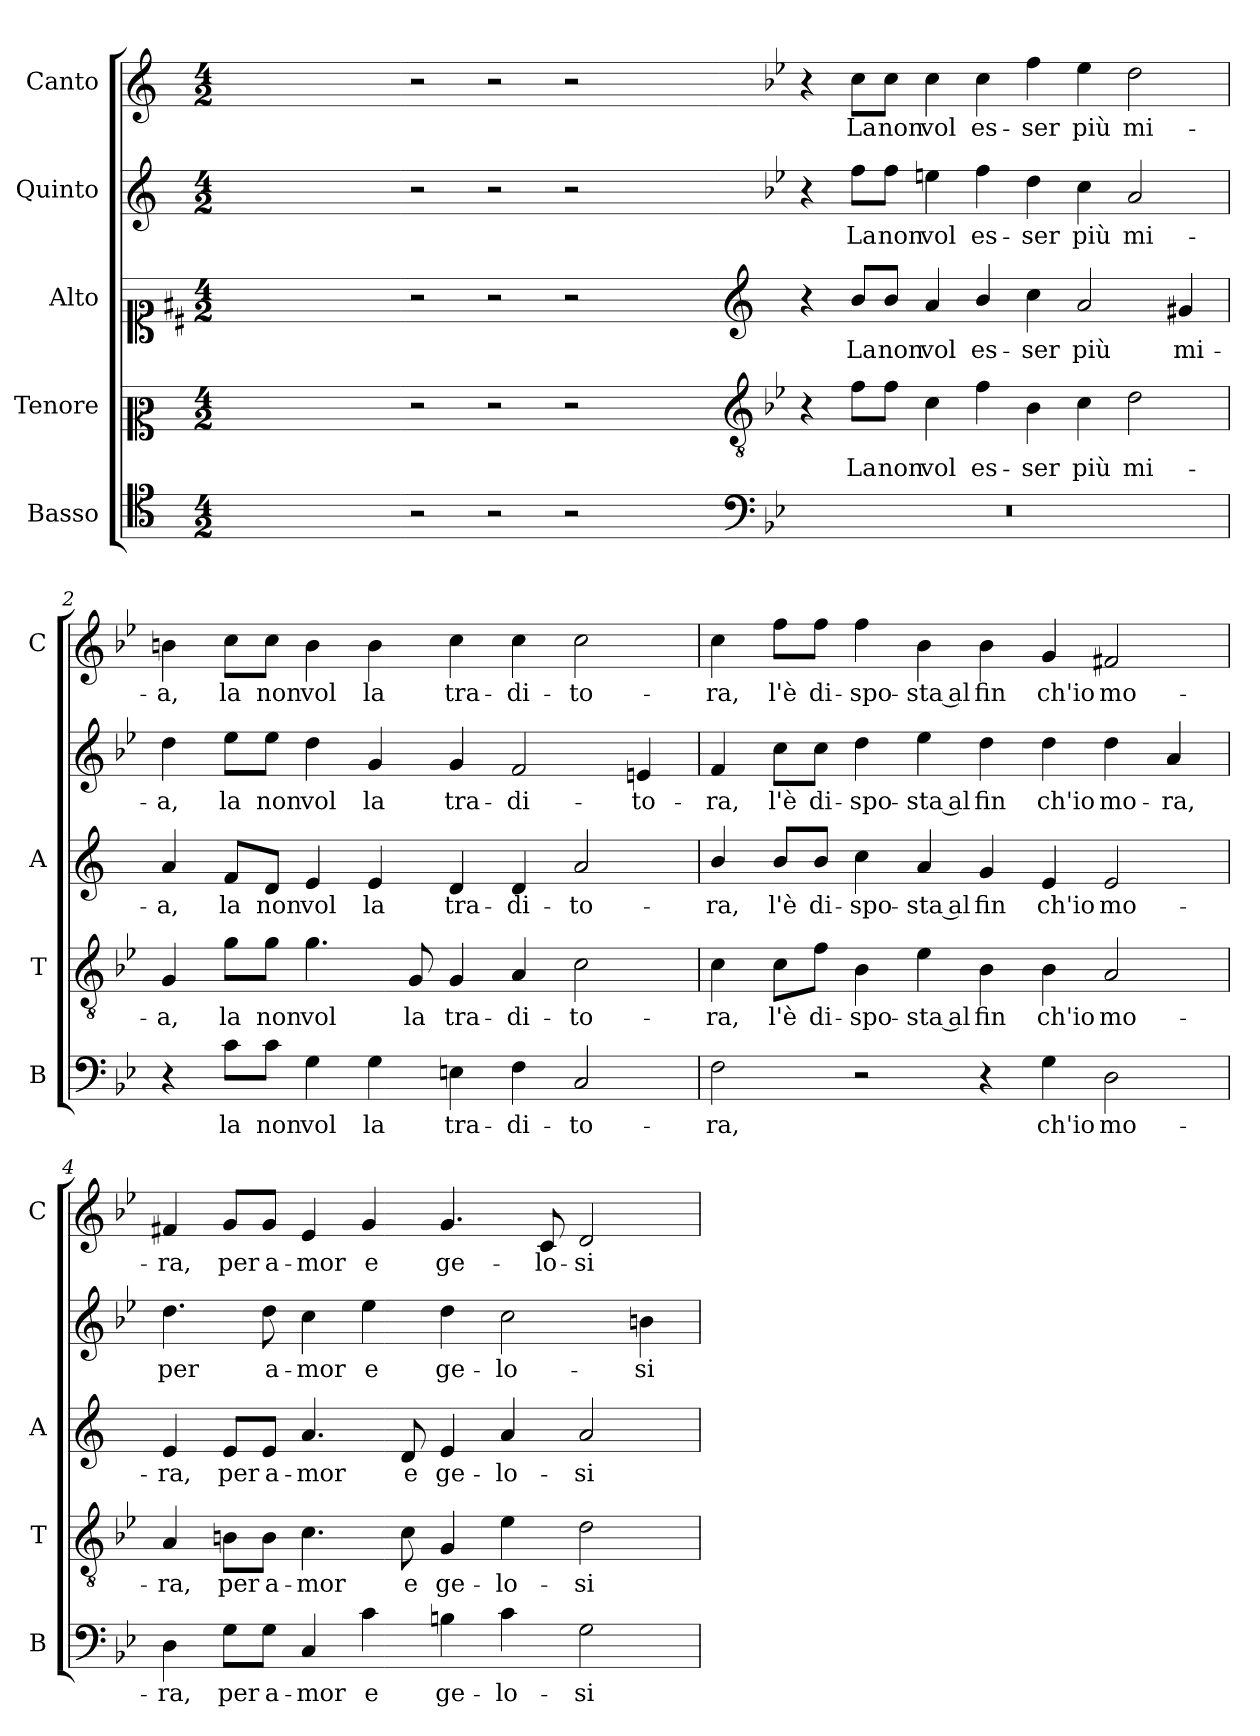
**kern	**text	**kern	**text	**kern	**text	**kern	**text	**kern	**text
*part5	*part5	*part4	*part4	*part3	*part3	*part2	*part2	*part1	*part1
*staff5	*staff5	*staff4	*staff4	*staff3	*staff3	*staff2	*staff2	*staff1	*staff1
*I"Basso	*	*I"Tenore	*	*I"Alto	*	*I"Quinto	*	*I"Canto	*
*I'B	*	*I'T	*	*I'A	*	*	*	*I'C	*
*clefC4	*	*clefC2	*	*clefC1	*	*clefG2	*	*clefG2	*
*	*	*	*	*ITrd1c2	*	*	*	*	*
*k[]	*	*k[]	*	*k[]	*	*k[]	*	*k[]	*
*C:	*	*C:	*	*C:	*	*C:	*	*C:	*
*M4/2	*	*M4/2	*	*M4/2	*	*M4/2	*	*M4/2	*
=	=	=	=	=	=	=	=	=	=
0ryy	.	0ryy	.	0ryy	.	0ryy	.	0ryy	.
=1X-	=1X-	=1X-	=1X-	=1X-	=1X-	=1X-	=1X-	=1X-	=1X-
2r	.	2r	.	2r	.	2r	.	2r	.
2r	.	2r	.	2r	.	2r	.	2r	.
2r	.	2r	.	2r	.	2r	.	2r	.
2ryy	.	2ryy	.	2ryy	.	2ryy	.	2ryy	.
=1-	=1-	=1-	=1-	=1-	=1-	=1-	=1-	=1-	=1-
*clefF4	*	*clefGv2	*	*clefG2	*	*	*	*	*
*k[b-e-]	*	*k[b-e-]	*	*k[b-e-]	*	*k[b-e-]	*	*k[b-e-]	*
*B-:	*	*B-:	*	*B-:	*	*B-:	*	*B-:	*
0r	.	4r	.	4r	.	4r	.	4r	.
!	!	!	!LO:LY:b	!	!LO:LY:b	!	!LO:LY:b	!	!LO:LY:b
.	.	8f\L	La	8a/L	La	8ff\L	La	8cc\L	La
!	!	!	!LO:LY:b	!	!LO:LY:b	!	!LO:LY:b	!	!LO:LY:b
.	.	8f\J	non	8a/J	non	8ff\J	non	8cc\J	non
!	!	!	!LO:LY:b	!	!LO:LY:b	!	!LO:LY:b	!	!LO:LY:b
.	.	4c\	vol	4g/	vol	4een\	vol	4cc\	vol
!	!	!	!LO:LY:b	!	!LO:LY:b	!	!LO:LY:b	!	!LO:LY:b
.	.	4f\	es-	4a/	es-	4ff\	es-	4cc\	es-
!	!	!	!LO:LY:b	!	!LO:LY:b	!	!LO:LY:b	!	!LO:LY:b
.	.	4B-\	-ser	4b-\	-ser	4dd\	-ser	4ff\	-ser
!	!	!	!LO:LY:b	!	!LO:LY:b	!	!LO:LY:b	!	!LO:LY:b
.	.	4c\	più	2g/	più	4cc\	più	4ee-\	più
!	!	!	!LO:LY:b	!	!	!	!LO:LY:b	!	!LO:LY:b
.	.	2d\	mi-	.	.	2a/	mi-	2dd\	mi-
!	!	!	!	!	!LO:LY:b	!	!	!	!
.	.	.	.	4f#X/	mi-	.	.	.	.
=2	=2	=2	=2	=2	=2	=2	=2	=2	=2
!	!	!	!LO:LY:b	!	!LO:LY:b	!	!LO:LY:b	!	!LO:LY:b
4r	.	4G/	-a,	4g/	-a,	4dd\	-a,	4bn\	-a,
!	!LO:LY:b	!	!LO:LY:b	!	!LO:LY:b	!	!LO:LY:b	!	!LO:LY:b
8c\L	la	8g\L	la	8e-/L	la	8ee-\L	la	8cc\L	la
!	!LO:LY:b	!	!LO:LY:b	!	!LO:LY:b	!	!LO:LY:b	!	!LO:LY:b
8c\J	non	8g\J	non	8c/J	non	8ee-\J	non	8cc\J	non
!	!LO:LY:b	!	!LO:LY:b	!	!LO:LY:b	!	!LO:LY:b	!	!LO:LY:b
4G\	vol	4.g\	vol	4d/	vol	4dd\	vol	4b\	vol
!	!LO:LY:b	!	!	!	!LO:LY:b	!	!LO:LY:b	!	!LO:LY:b
4G\	la	.	.	4d/	la	4g/	la	4b\	la
!	!	!	!LO:LY:b	!	!	!	!	!	!
.	.	8G/	la	.	.	.	.	.	.
!	!LO:LY:b	!	!LO:LY:b	!	!LO:LY:b	!	!LO:LY:b	!	!LO:LY:b
4En\	tra-	4G/	tra-	4c/	tra-	4g/	tra-	4cc\	tra-
!	!LO:LY:b	!	!LO:LY:b	!	!LO:LY:b	!	!LO:LY:b	!	!LO:LY:b
4F\	-di-	4A/	-di-	4c/	-di-	2f/	-di-	4cc\	-di-
!	!LO:LY:b	!	!LO:LY:b	!	!LO:LY:b	!	!	!	!LO:LY:b
2C/	-to-	2c\	-to-	2g/	-to-	.	.	2cc\	-to-
!	!	!	!	!	!	!	!LO:LY:b	!	!
.	.	.	.	.	.	4en/	-to-	.	.
!!LO:LB:g=z
=3	=3	=3	=3	=3	=3	=3	=3	=3	=3
!	!LO:LY:b	!	!LO:LY:b	!	!LO:LY:b	!	!LO:LY:b	!	!LO:LY:b
2F\	-ra,	4c\	-ra,	4a/	-ra,	4f/	-ra,	4cc\	-ra,
!	!	!	!LO:LY:b	!	!LO:LY:b	!	!LO:LY:b	!	!LO:LY:b
.	.	8c\L	l'è	8a/L	l'è	8cc\L	l'è	8ff\L	l'è
!	!	!	!LO:LY:b	!	!LO:LY:b	!	!LO:LY:b	!	!LO:LY:b
.	.	8f\J	di-	8a/J	di-	8cc\J	di-	8ff\J	di-
!	!	!	!LO:LY:b	!	!LO:LY:b	!	!LO:LY:b	!	!LO:LY:b
2r	.	4B-\	-spo-	4b-\	-spo-	4dd\	-spo-	4ff\	-spo-
!	!	!	!LO:LY:b	!	!LO:LY:b	!	!LO:LY:b	!	!LO:LY:b
.	.	4e-\	-sta al	4g/	-sta al	4ee-\	-sta al	4b-\	-sta al
!	!	!	!LO:LY:b	!	!LO:LY:b	!	!LO:LY:b	!	!LO:LY:b
4r	.	4B-\	fin	4f/	fin	4dd\	fin	4b-\	fin
!	!LO:LY:b	!	!LO:LY:b	!	!LO:LY:b	!	!LO:LY:b	!	!LO:LY:b
4G\	ch'io	4B-\	ch'io	4d/	ch'io	4dd\	ch'io	4g/	ch'io
!	!LO:LY:b	!	!LO:LY:b	!	!LO:LY:b	!	!LO:LY:b	!	!LO:LY:b
2D\	mo-	2A/	mo-	2d/	mo-	4dd\	mo-	2f#X/	mo-
!	!	!	!	!	!	!	!LO:LY:b	!	!
.	.	.	.	.	.	4a/	-ra,	.	.
=4	=4	=4	=4	=4	=4	=4	=4	=4	=4
!	!LO:LY:b	!	!LO:LY:b	!	!LO:LY:b	!	!LO:LY:b	!	!LO:LY:b
4D\	-ra,	4A/	-ra,	4d/	-ra,	4.dd\	per	4f#X/	-ra,
!	!LO:LY:b	!	!LO:LY:b	!	!LO:LY:b	!	!	!	!LO:LY:b
8G\L	per	8Bn\L	per	8d/L	per	.	.	8g/L	per
!	!LO:LY:b	!	!LO:LY:b	!	!LO:LY:b	!	!LO:LY:b	!	!LO:LY:b
8G\J	a-	8B\J	a-	8d/J	a-	8dd\	a-	8g/J	a-
!	!LO:LY:b	!	!LO:LY:b	!	!LO:LY:b	!	!LO:LY:b	!	!LO:LY:b
4C/	-mor	4.c\	-mor	4.g/	-mor	4cc\	-mor	4e-/	-mor
!	!LO:LY:b	!	!	!	!	!	!LO:LY:b	!	!LO:LY:b
4c\	e	.	.	.	.	4ee-\	e	4g/	e
!	!	!	!LO:LY:b	!	!LO:LY:b	!	!	!	!
.	.	8c\	e	8c/	e	.	.	.	.
!	!LO:LY:b	!	!LO:LY:b	!	!LO:LY:b	!	!LO:LY:b	!	!LO:LY:b
4Bn\	ge-	4G/	ge-	4d/	ge-	4dd\	ge-	4.g/	ge-
!	!LO:LY:b	!	!LO:LY:b	!	!LO:LY:b	!	!LO:LY:b	!	!
4c\	-lo-	4e-\	-lo-	4g/	-lo-	2cc\	-lo-	.	.
!	!	!	!	!	!	!	!	!	!LO:LY:b
.	.	.	.	.	.	.	.	8c/	-lo-
!	!LO:LY:b	!	!LO:LY:b	!	!LO:LY:b	!	!	!	!LO:LY:b
2G\	-si-	2d\	-si-	2g/	-si-	.	.	2d/	-si-
!	!	!	!	!	!	!	!LO:LY:b	!	!
.	.	.	.	.	.	4bn\	-si-	.	.
=	=	=	=	=	=	=	=	=	=
*-	*-	*-	*-	*-	*-	*-	*-	*-	*-
